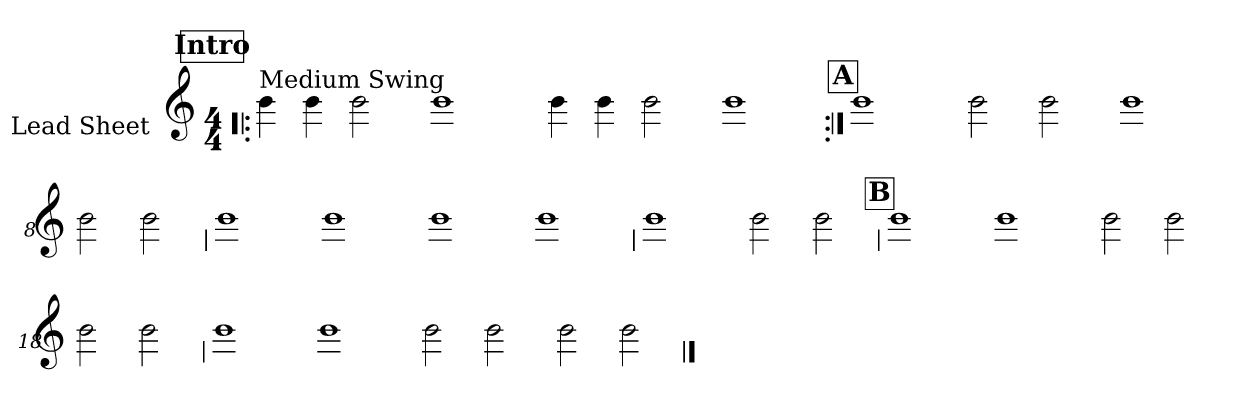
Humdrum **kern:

**kern
*part1
*staff1
*I"Lead Sheet
*stria0
*clefG2
*k[]
*C:
*M4/4
!!LO:REH:place=s1:a:t=Intro
=1!|:
!LO:TX:a:t=Medium Swing
4b
4b
2b
=2-
1b
=3-
4b
4b
2b
=4-
1b
!!LO:LB:g=z
!!LO:REH:place=s1:a:t=A
=5:|!
1b
=6-
2b
2b
=7-
1b
=8-
2b
2b
!!LO:LB:g=z
=9
1b
=10-
1b
=11-
1b
=12-
1b
!!LO:LB:g=z
=13
1b
=14-
2b
2b
!!LO:LB:g=z
!!LO:REH:place=s1:a:t=B
=15
1b
=16-
1b
=17-
2b
2b
=18-
2b
2b
!!LO:LB:g=z
=19
1b
=20-
1b
=21-
2b
2b
=22-
2b
2b
==
*-
